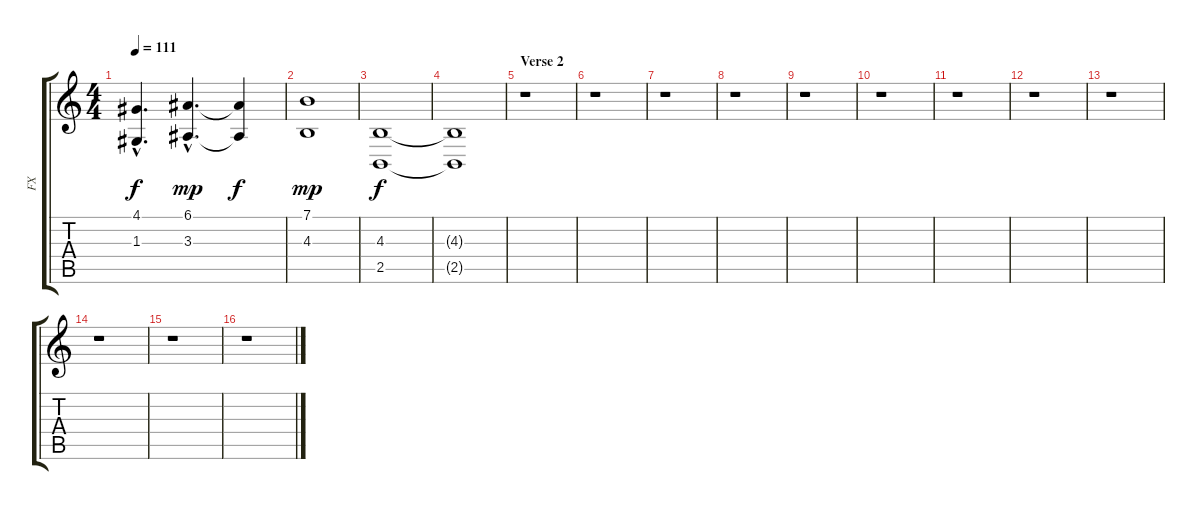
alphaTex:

\track ("FX" "FX") {instrument pad1newage}
\staff {score tabs}
\tuning (E4 B3 G3 D3 A2 E2) {hide}
\ts (4 4)
\tempo 111
\clef g2
\ks c
(4.1{hac} 1.3{hac}).4{d dy f} (6.1{hac} 3.3{hac}).4{d dy mp} (6.1{t} 3.3{t}).4{dy f} |
(7.1 4.3).1{dy mp} |
(4.3 2.5).1{dy f} |
(4.3{t} 2.5{t}).1 |
\section ("" "Verse 2")
r.1 |
r.1 |
r.1 |
r.1 |
r.1 |
r.1 |
r.1 |
r.1 |
r.1 |
r.1 |
r.1 |
r.1
